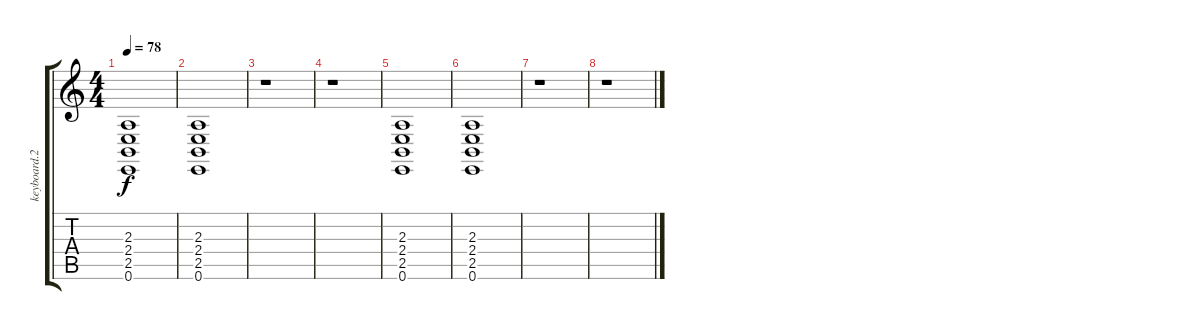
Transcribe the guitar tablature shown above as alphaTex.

\track ("keyboard.2" "keyboard.2") {instrument stringensemble1}
\staff {score tabs}
\tuning (E4 B3 G3 D3 A2 E2) {hide}
\ts (4 4)
\tempo 78
\clef g2
\ks c
(2.3 2.4 2.5 0.6).1{dy f} |
(2.3 2.4 2.5 0.6).1 |
r.1 |
r.1 |
(2.3 2.4 2.5 0.6).1{volume 8} |
(2.3 2.4 2.5 0.6).1{volume 5} |
r.1 |
r.1
